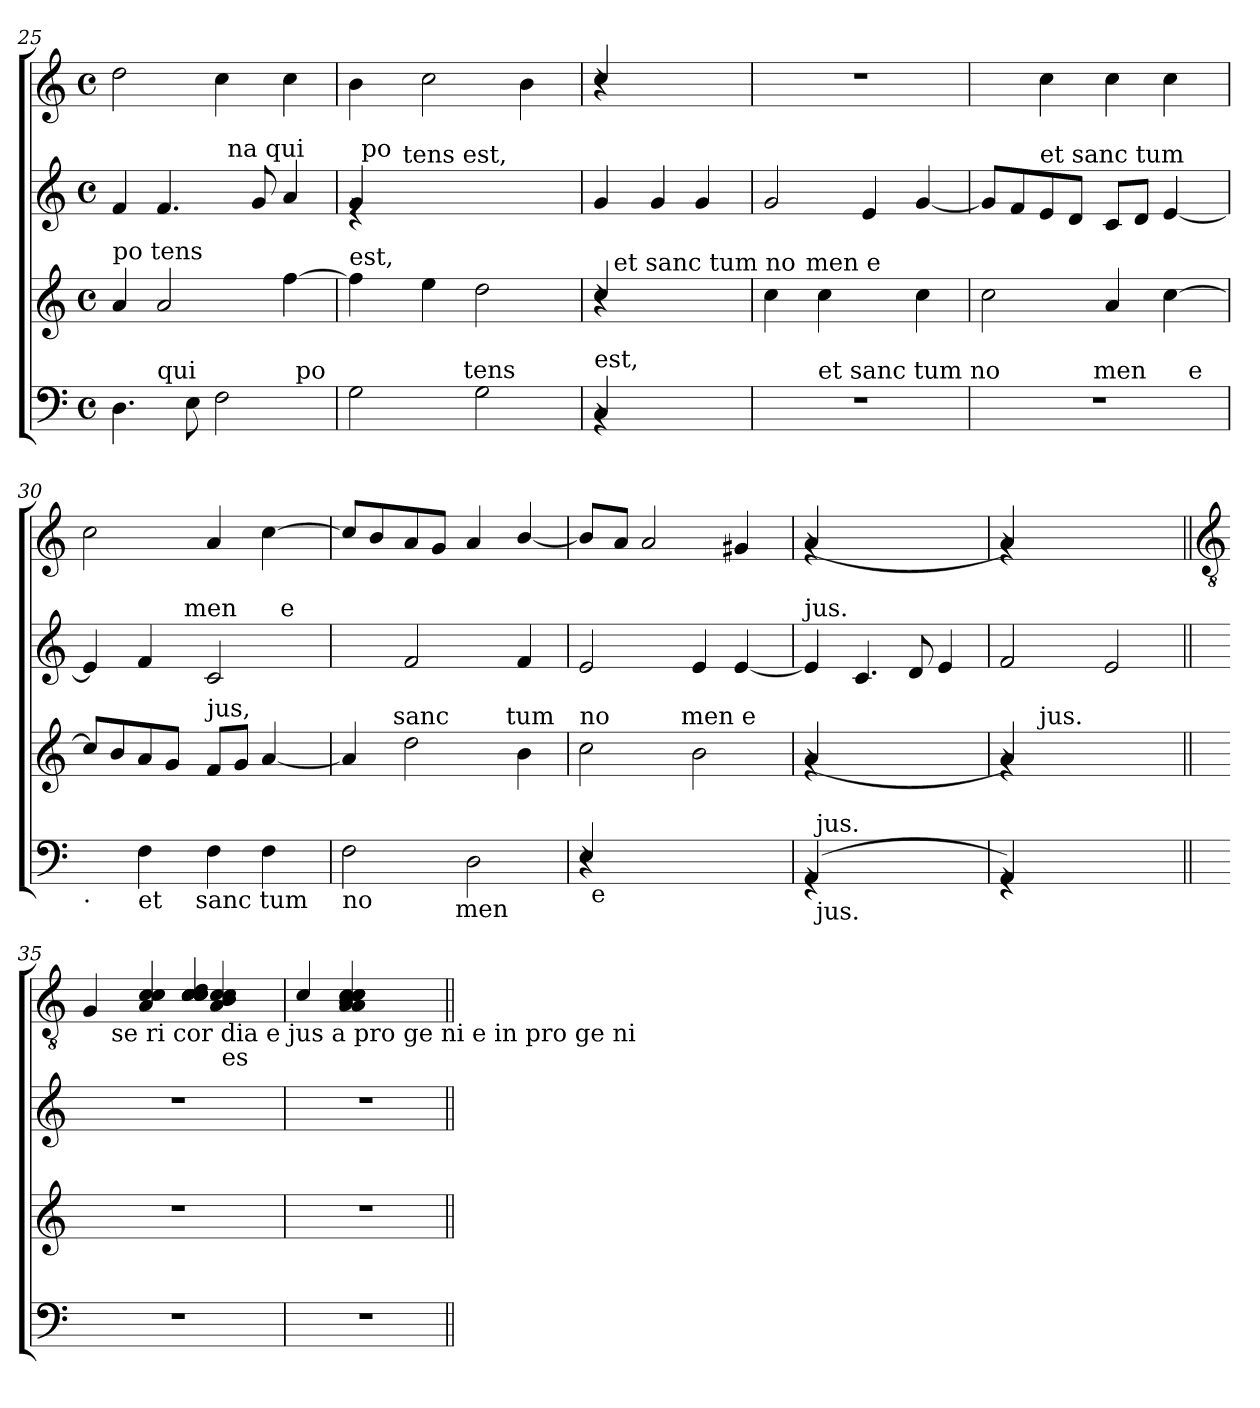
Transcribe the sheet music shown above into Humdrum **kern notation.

**kern	**kern	**kern	**kern
*part4	*part3	*part2	*part1
*staff4	*staff3	*staff2	*staff1
!!LO:LB:g=z
*clefF4	*clefG2	*clefG2	*clefG2
*k[]	*k[]	*k[]	*k[]
*C:	*C:	*C:	*C:
*M4/4	*M4/4	*M4/4	*M4/4
*met(c)	*met(c)	*met(c)	*met(c)
=25	=25	=25	=25
!	!	!LO:TX:a:t=mag	!
!	!LO:TX:a:t=po tens	!	!
!LO:TX:b:t=.	!	!	!
*^	*	*^	*
*	*^	*	*	*	*
4.D\	4ryy	2ryy	4a/	4f/	2ryy	2dd\
!	!LO:TX:a:t=qui	!	!	!	!	!
.	2.ryy	.	2a/	4.f/	.	.
8E\	.	.	.	.	.	.
2F\	.	4ryy	.	.	32ryy	4cc\
!	!	!	!	!	!LO:TX:a:t=na qui	!
.	.	.	.	.	4...ryy	.
.	.	.	.	8g/	.	.
.	.	32ryy	[>4ff\	4a/	.	4cc\
!	!	!LO:TX:a:t=po	!	!	!	!
.	.	8..ryy	.	.	.	.
=26	=26	=26	=26	=26	=26	=26
*	*	*	*	*	*^	*
!	!	!	!LO:TX:a:t=est,	!	!	!	!
!	!	!	!	!	!	!LO:N:head=solid	!
*	*v	*v	*	*	*	*	*
2G\	4...ryy	4ff\]	32ryy	4re	4g/	4b\
!	!	!	!LO:TX:a:t=po	!	!	!
.	.	.	8ryy	.	.	.
.	.	.	32ryy	.	.	.
!	!	!	!LO:TX:a:t=tens est,	!	!	!
.	.	.	2.ryy	.	.	.
.	.	4ee\	.	2.ryy	2.ryy	2cc\
!	!LO:TX:a:t=tens	!	!	!	!	!
.	2ryy	.	.	.	.	.
2G\	.	2dd\	.	.	.	.
.	.	.	.	.	.	4b\
.	.	.	16ryy	.	.	.
.	32ryy	.	.	.	.	.
=27	=27	=27	=27	=27	=27	=27
*	*	*^	*	*	*	*^
*	*	*	*^	*	*	*	*	*
!LO:TX:a:t=est,	!	!	!	!	!	!	!	!	!
!	!LO:N:head=solid	!	!	!LO:N:head=solid	!	!	!	!	!LO:N:head=solid
*	*	*	*	*	*v	*v	*v	*	*
4rAA	4C/	16ryy	4ra	4cc/	4g/	4ra	4cc/
!	!	!LO:TX:a:t=et sanc tum no	!	!	!	!	!
.	.	2ryy	.	.	.	.	.
2ryy	2ryy	.	2ryy	2ryy	4g/	2ryy	2ryy
.	.	.	.	.	4g/	.	.
.	.	8.ryy	.	.	.	.	.
*	*	*	*v	*v	*	*v	*v
=28	=28	=28	=28	=28	=28
1r	4ryy	4cc\	8..ryy	2g/	1r
!	!	!	!LO:TX:a:t=men e	!	!
.	.	.	2ryy	.	.
!	!LO:TX:a:t=et sanc tum no	!	!	!	!
.	2.ryy	4cc\	.	.	.
.	.	4ryy	.	4e/	.
.	.	.	4ryy	.	.
.	.	4cc\	.	[<4g/	.
.	.	.	32ryy	.	.
*	*	*v	*v	*	*
=29	=29	=29	=29	=29
*	*^	*	*	*
1r	4...ryy	2ryy	2cc\	8g/L]	4ryy
.	.	.	.	8f/	.
!	!	!	!	!LO:TX:a:t=et sanc tum	!
.	.	.	.	8e/	4cc\
.	.	.	.	8d/J	.
!	!LO:TX:a:t=men	!	!	!	!
.	2ryy	.	.	.	.
.	.	4ryy	4a/	8c/L	4cc\
.	.	.	.	8d/J	.
.	.	16.ryy	[>4cc\	[>4e/	4cc\
!	!	!LO:TX:a:t=e	!	!	!
.	.	8ryy	.	.	.
.	32ryy	32ryy	.	.	.
!!LO:PB:g=z
=30	=30	=30	=30	=30	=30
!	!	!	!	!LO:TX:a:t=no	!
!LO:TX:b:t=.	!	!	!	!	!
*	*	*	*	*^	*
*	*v	*v	*	*	*^	*
4ryy	4...ryy	8cc/L]	4e/]	4..ryy	2ryy	2cc\
.	.	8b/	.	.	.	.
!LO:TX:b:t=et	!	!	!	!	!	!
4F\	.	8a/	4f/	.	.	.
.	.	8g/J	.	.	.	.
!	!	!	!	!LO:TX:a:t=men	!	!
.	.	.	.	2ryy	.	.
!	!LO:TX:b:t=sanc tum	!	!	!	!	!
.	2ryy	.	.	.	.	.
!	!	!LO:TX:a:t=jus,	!	!	!	!
4F\	.	8f/L	2c/	.	4ryy	4a/
.	.	8g/J	.	.	.	.
4F\	.	[<4a/	.	.	16ryy	[>4cc\
!	!	!	!	!	!LO:TX:a:t=e	!
.	.	.	.	.	8.ryy	.
.	.	.	.	16ryy	.	.
.	32ryy	.	.	.	.	.
=31	=31	=31	=31	=31	=31	=31
!LO:TX:b:t=no	!	!	!	!	!	!
*	*	*^	*v	*v	*v	*
2F\	4...ryy	4a/]	8..ryy	4ryy	8cc/L]
.	.	.	.	.	8b/
!	!	!	!LO:TX:a:t=sanc	!	!
.	.	.	2ryy	.	.
.	.	2dd\	.	2f/	8a/
.	.	.	.	.	8g/J
!	!LO:TX:b:t=men	!	!	!	!
.	2ryy	.	.	.	.
2D\	.	.	.	.	4a/
!	!	!	!LO:TX:a:t=tum	!	!
.	.	.	4ryy	.	.
.	.	4b\	.	4f/	[<4b/
.	32ryy	.	32ryy	.	.
=32	=32	=32	=32	=32	=32
*	*^	*	*	*	*
!	!	!	!LO:TX:a:t=no	!	!	!
!	!	!LO:N:head=solid	!	!	!	!
32ryy	4rC	4E/	2cc\	4...ryy	2e/	8b/L]
!LO:TX:b:t=e	!	!	!	!	!	!
2.ryy	.	.	.	.	.	.
.	.	.	.	.	.	8a/J
.	2.ryy	2.ryy	.	.	.	2a/
!	!	!	!	!LO:TX:a:t=men e	!	!
.	.	.	.	2ryy	.	.
.	.	.	2b\	.	4e/	.
.	.	.	.	.	[<4e/	4g#X/
8..ryy	.	.	.	.	.	.
.	.	.	.	32ryy	.	.
=33	=33	=33	=33	=33	=33	=33
*	*	*	*	*	*	*^
!	!	!	!	!	!LO:TX:a:t=jus.	!	!
!	!	!LO:N:head=solid	!	!LO:N:head=solid	!	!	!LO:N:head=solid
32ryy	4rFF	(<4AA/	4rf	(<4a/	4e/]	4rf	(<4a/
!LO:TX:a:t=jus.	!	!	!	!	!	!	!
!LO:TX:b:t=jus.	!	!	!	!	!	!	!
2.ryy	.	.	.	.	.	.	.
.	2.ryy	2.ryy	2.ryy	2.ryy	4.c/	2.ryy	2.ryy
.	.	.	.	.	8d/	.	.
.	.	.	.	.	4e/	.	.
8..ryy	.	.	.	.	.	.	.
*	*v	*v	*	*	*	*	*
=34	=34	=34	=34	=34	=34	=34
*	*	*	*^	*	*	*
!	!LO:N:head=solid	!	!	!LO:N:head=solid	!	!	!LO:N:head=solid
4rFF	4AA/)	8ryy	4rf	4a/)	2f/	4rf	4a/)
.	.	32ryy	.	.	.	.	.
!	!	!LO:TX:a:t=jus.	!	!	!	!	!
.	.	2.ryy	.	.	.	.	.
2.ryy	2.ryy	.	2.ryy	2.ryy	.	2.ryy	2.ryy
.	.	.	.	.	2e/	.	.
.	.	16.ryy	.	.	.	.	.
*v	*v	*	*	*	*	*v	*v
*	*v	*v	*v	*	*
!!LO:LB:g=z
=35||	=35||	=35||	=35||
*	*	*	*clefGv2
*	*	*	*^
!	!	!	!LO:TX:b:t=Et mi	!
*	*	*	*^	*^
1r	1r	1r	4G/	2ryy	8ryy	2ryy
!	!	!	!	!	!LO:TX:b:t=se ri cor dia e jus a pro ge ni e in pro ge ni	!
.	.	.	.	.	2..ryy	.
.	.	.	4A/ 4c/ 4c/	.	.	.
.	.	.	4c/ 4c/ 4c/ 4c/ 4c/ 4c/ 4c/ 4c/ 4c/ 4c/ 4c/ 4d/	4A/ 4B/ 4c/ 4c/	.	8..ryy
!	!	!	!	!	!	!LO:TX:b:t=es
.	.	.	.	.	.	4ryy
.	.	.	4ryy	4ryy	.	.
.	.	.	.	.	.	32ryy
=36	=36	=36	=36	=36	=36	=36
!	!	!	!LO:TX:b:t=ti men ti bus e um.	!	!	!
*	*	*	*v	*v	*v	*v
1r	1r	1r	4c/
.	.	.	4A/ 4A/ 4B/ 4c/ 4c/ 4c/
.	.	.	2ryy
=||	=||	=||	=||
*-	*-	*-	*-
